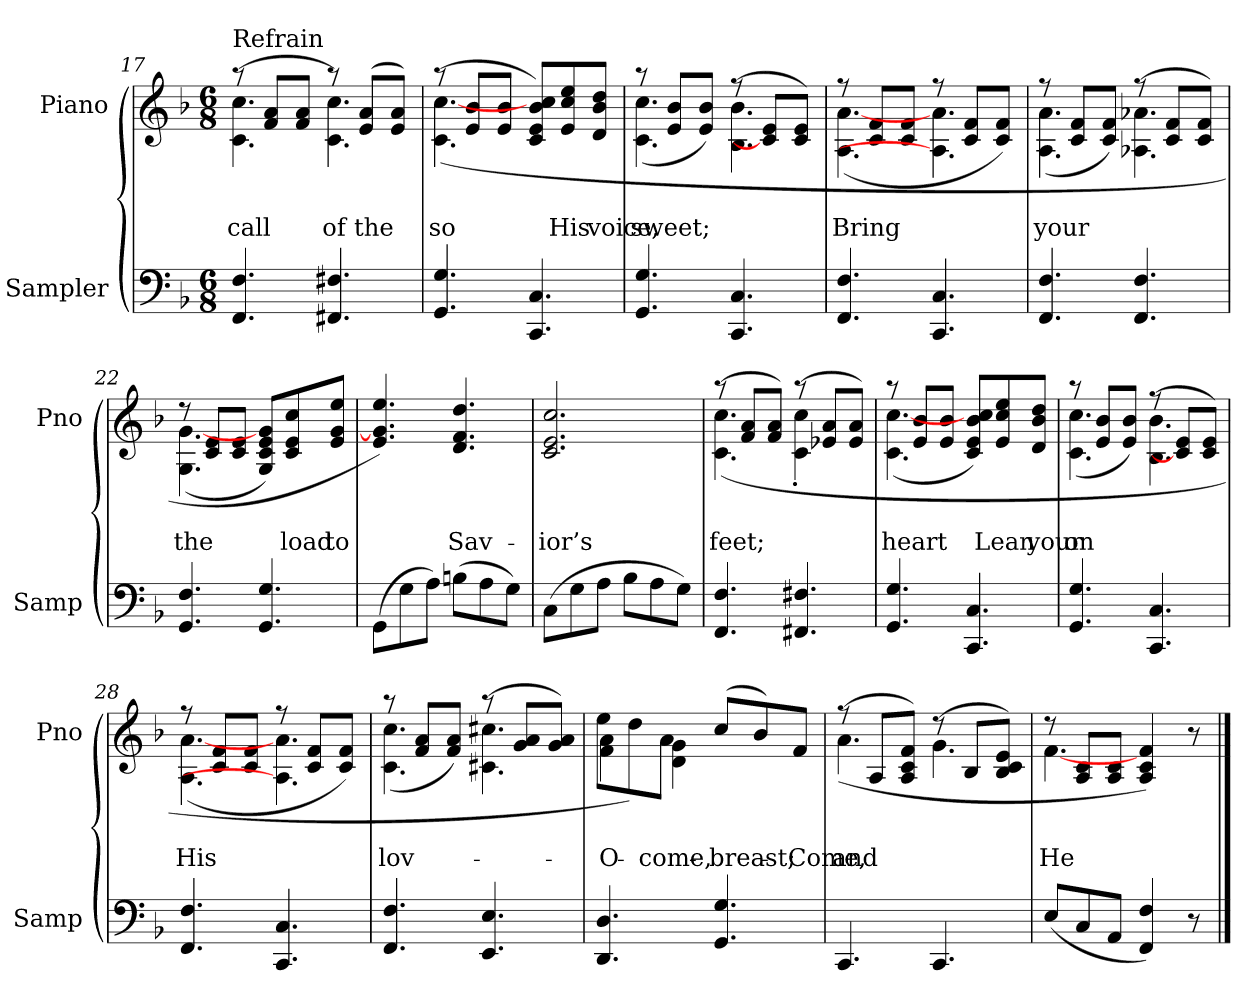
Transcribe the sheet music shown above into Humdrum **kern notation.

**kern	**kern	**text	**text
*part2	*part1	*part1	*part1
*staff2	*staff1	*staff1	*staff1
*I"Sampler	*I"Piano	*	*
*I'Samp	*I'Pno	*	*
*clefF4	*clefG2	*	*
*k[b-]	*k[b-]	*	*
*F:	*F:	*	*
*M6/8	*M6/8	*	*
=17	=17	=17	=17
*	*^	*	*
!	!LO:TX:t=Refrain	!	!	!
4.FF 4.F	(8r	4.c 4.cc	.	call
.	8f/ 8a/L	.	.	.
.	8f/ 8a/J	.	.	.
4.FF#X 4.F#X	8r)	4.c 4.cc	.	of
.	(8e/ 8a/L	.	.	the
.	8e/ 8a/J)	.	.	.
=18	=18	=18	=18	=18
4.GG 4.G	(8r	(4.c [4.cc	.	so
.	8e/ 8b-/L	.	.	.
.	8e/ 8b-/J	.	.	.
4.CC 4.C	8c/ 8e/ 8b-/ 8cc/L)	4.ryy	.	.
.	8e/ 8cc/ 8ee/	.	.	His
.	8d/ 8b-/ 8dd/J	.	.	voice,
=19	=19	=19	=19	=19
4.GG 4.G	8r	(4.c 4.cc	.	sweet;
.	8e/ 8b-/L	.	.	.
.	8e/ 8b-/J)	.	.	.
4.CC 4.C	(8r	4.B- 4.b-	.	.
.	8c]/ 8e/L	.	.	.
.	8c/ 8e/J)	.	.	.
=20	=20	=20	=20	=20
4.FF 4.F	8r	(4.A [4.a	.	Bring
.	8c/ 8f/L	.	.	.
.	8c/ 8f/J	.	.	.
4.CC 4.C	8r	4.A] 4.a	.	.
.	8c/ 8f/L	.	.	.
.	8c/ 8f/J)	.	.	.
=21	=21	=21	=21	=21
4.FF 4.F	8r	(4.A 4.a	.	your
.	8c/ 8f/L	.	.	.
.	8c/ 8f/J)	.	.	.
4.FF 4.F	(8r	4.A-X 4.a-X	.	.
.	8c/ 8f/L	.	.	.
.	8c/ 8f/J)	.	.	.
=22	=22	=22	=22	=22
4.GG 4.F	8r	(4.G [4.g	.	the
.	8c/ 8e/L	.	.	.
.	8c/ 8e/J	.	.	.
4.GG 4.G	8G/ 8c/ 8e/ 8g/L)	4.ryy	.	.
.	8c/ 8e/ 8cc/	.	.	load
.	8e/ 8g/ 8ee/J	.	.	to
*	*v	*v	*	*
=23	=23	=23	=23
(8GG\L	4.e 4.g] 4.ee)	.	.
8G\	.	.	.
8A\J)	.	.	.
(8Bn\L	4.d 4.f 4.dd	.	Sav-
8A\	.	.	.
8G\J)	.	.	.
=24	=24	=24	=24
(8C\L	2.c 2.e 2.cc	.	-ior’s
8G\	.	.	.
8A\J	.	.	.
8B-\L	.	.	.
8A\	.	.	.
8G\J)	.	.	.
=25	=25	=25	=25
*	*^	*	*
4.FF 4.F	(8r	(4.c 4.cc	.	feet;
.	8f/ 8a/L	.	.	.
.	8f/ 8a/J)	.	.	.
4.FF#X 4.F#X	(8r	4c' 4cc'	.	.
.	8e-X/ 8a/L	.	.	.
.	8e-/ 8a/J)	8ryy	.	.
=26	=26	=26	=26	=26
4.GG 4.G	8r	(4.c [4.cc	.	heart
.	8e/ 8b-/L	.	.	.
.	8e/ 8b-/J	.	.	.
4.CC 4.C	8c/ 8e/ 8b-/ 8cc/L)	4.ryy	.	.
.	8e/ 8cc/ 8ee/	.	.	Lean
.	8d/ 8b-/ 8dd/J	.	.	your
=27	=27	=27	=27	=27
4.GG 4.G	8r	(4.c 4.cc	.	on
.	8e/ 8b-/L	.	.	.
.	8e/ 8b-/J)	.	.	.
4.CC 4.C	(8r	4.B- 4.b-	.	.
.	8c]/ 8e/L	.	.	.
.	8c/ 8e/J)	.	.	.
=28	=28	=28	=28	=28
4.FF 4.F	8r	(4.A [4.a	.	His
.	8c/ 8f/L	.	.	.
.	8c/ 8f/J	.	.	.
4.CC 4.C	8r	4.A] 4.a	.	.
.	8c/ 8f/L	.	.	.
.	8c/ 8f/J)	.	.	.
=29	=29	=29	=29	=29
4.FF 4.F	8r	(4.c 4.cc	.	lov-
.	8f/ 8a/L	.	.	.
.	8f/ 8a/J)	.	.	.
4.EE 4.E	(8r	4.c#X 4.cc#X	.	.
.	8g/ 8a/L	.	.	.
.	8g/ 8a/J)	.	.	.
=30	=30	=30	=30	=30
4.DD 4.D	8ee\L	4f 4a	.	O
.	8dd\)	.	.	.
.	8a\J	4d 4g	.	come,
4.GG 4.G	(8cc/L	.	.	breast;
.	8b-/)	4ryy	.	.
.	8f/J	.	.	Come,
=31	=31	=31	=31	=31
4.CC	(8r	(4.a	.	and
.	8A/L	.	.	.
.	8A/ 8c/ 8f/J)	.	.	.
4.CC	(8r	4.g	.	.
.	8B-/L	.	.	.
.	8B-/ 8c/ 8e/J)	.	.	.
=32	=32	=32	=32	=32
(8E/L	8r	[4.f	.	He
8C/	8A/ 8c/L	.	.	.
8AA/J	8A/ 8c/J	.	.	.
4FF 4F)	4A 4c 4f)	4.ryy	.	.
8r	8r	.	.	.
*	*v	*v	*	*
==	==	==	==
*-	*-	*-	*-
